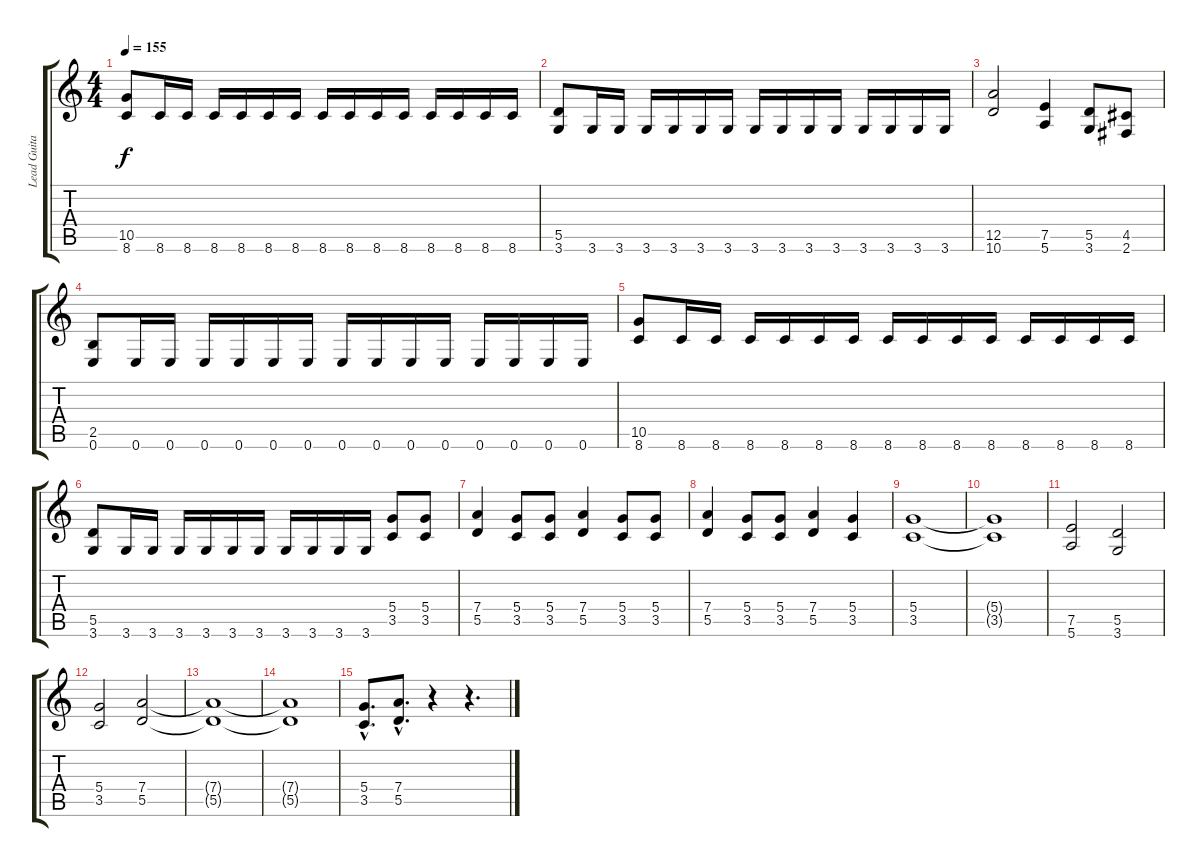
\track ("Lead Guitar" "Lead Guita") {instrument distortionguitar}
\staff {score tabs}
\tuning (E4 B3 G3 D3 A2 E2) {hide}
\ts (4 4)
\tempo 155
\clef g2
\ks c
(10.5 8.6).8{dy f} 8.6.16 8.6.16 8.6.16 8.6.16 8.6.16 8.6.16 8.6.16 8.6.16 8.6.16 8.6.16 8.6.16 8.6.16 8.6.16 8.6.16 |
(5.5 3.6).8 3.6.16 3.6.16 3.6.16 3.6.16 3.6.16 3.6.16 3.6.16 3.6.16 3.6.16 3.6.16 3.6.16 3.6.16 3.6.16 3.6.16 |
(12.5 10.6).2 (7.5 5.6).4 (5.5 3.6).8 (4.5 2.6).8 |
(2.5 0.6).8 0.6.16 0.6.16 0.6.16 0.6.16 0.6.16 0.6.16 0.6.16 0.6.16 0.6.16 0.6.16 0.6.16 0.6.16 0.6.16 0.6.16 |
(10.5 8.6).8 8.6.16 8.6.16 8.6.16 8.6.16 8.6.16 8.6.16 8.6.16 8.6.16 8.6.16 8.6.16 8.6.16 8.6.16 8.6.16 8.6.16 |
(5.5 3.6).8 3.6.16 3.6.16 3.6.16 3.6.16 3.6.16 3.6.16 3.6.16 3.6.16 3.6.16 3.6.16 (5.4 3.5).8 (5.4 3.5).8 |
(7.4 5.5).4 (5.4 3.5).8 (5.4 3.5).8 (7.4 5.5).4 (5.4 3.5).8 (5.4 3.5).8 |
(7.4 5.5).4 (5.4 3.5).8 (5.4 3.5).8 (7.4 5.5).4 (5.4 3.5).4 |
(5.4 3.5).1 |
(5.4{t} 3.5{t}).1 |
(7.5 5.6).2 (5.5 3.6).2 |
(5.4 3.5).2 (7.4 5.5).2 |
(7.4{t} 5.5{t}).1 |
(7.4{t} 5.5{t}).1 |
(5.4{hac} 3.5{hac}).8{d} (7.4{hac} 5.5{hac}).8{d} r.4 r.4{d}
